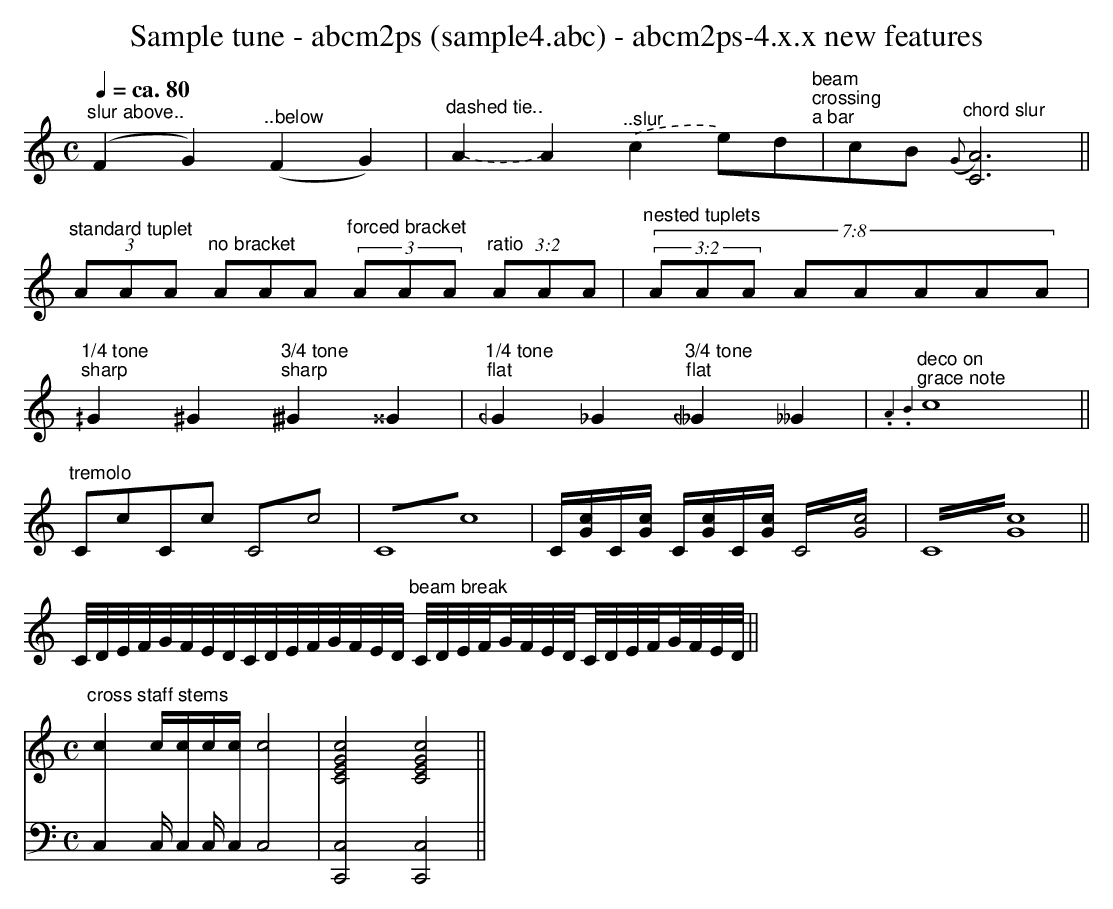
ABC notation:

X:1
T:Sample tune - abcm2ps (sample4.abc) - abcm2ps-4.x.x new features
L:1/4
M:C
Q:1/4=ca. 80
K:none
"^slur above.."('FG) "^..below"(,FG)|\
"^dashed tie.."A.-A "^..slur".(ce/)d/"^beam;crossing;a bar"!beamon!|\
c/B/ "^chord slur"{(,G}[CA)]3||
"^standard tuplet"(3A/A/A/ "^no bracket"[I:tuplets 1 0 0](3A/A/A/ \
"^forced bracket"[I:tuplets 2 0 0](3A/A/A/ "^ratio"[I:tuplets 0 0 2](3A/A/A/| \
"^nested tuplets"[I:tuplets 2 0 2](7:8:8(3A/A/A/ A/A/A/A/A/|
"^1/4 tone;sharp"^/G  ^G "^3/4 tone;sharp"^3/2G ^^G |\
"^1/4 tone;flat"_/G _G "^3/4 tone;flat"_3/2G __G|"^deco on;grace note"{.A4.B4}c4||
"^tremolo"C/c/C/c/ C!trem1!c | C2!trem1!c2 | \
C//[Gc]//C//[Gc]// C//[Gc]//C//[Gc]// C!trem2![Gc] | C2!trem2![Gc]2 ||
C///D///E///F///G///F///E///D///\
C///D///E///F///G///F///E///D/// \
"^beam break"C///D///E///F///!beambr2!G///F///E///D///\
!beambr1!C///D///E///F///!beambr2!G///F///E///D///||
T:		% needed with abcm2ps-5.x.x
%%staves 1 2
V:1
"^cross staff stems"cc//c//c//c//c2 | [CEGc]2[CEGc]2||
V:2 bass
!xstem!C,C,//!xstem!C,//C,//!xstem!C,//!xstem!C,2 | !xstem![C,,C,]2[C,,C,]2||
